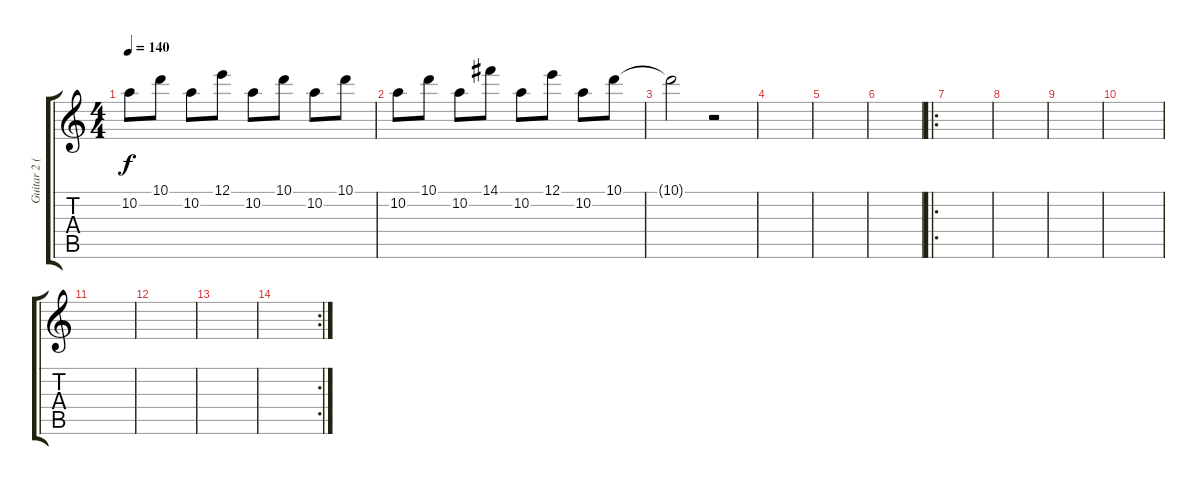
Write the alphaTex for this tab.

\track ("Guitar 2 (Distortion)" "Guitar 2 (") {instrument distortionguitar}
\staff {score tabs}
\tuning (E4 B3 G3 D3 A2 E2) {hide}
\ts (4 4)
\tempo 140
\clef g2
\ks c
10.2.8{dy f} 10.1.8 10.2.8 12.1.8 10.2.8 10.1.8 10.2.8 10.1.8 |
10.2.8 10.1.8 10.2.8 14.1.8 10.2.8 12.1.8 10.2.8 10.1.8 |
10.1{t}.2 r.2 |
|
|
|
\ro
|
|
|
|
|
|
|
\rc 2
